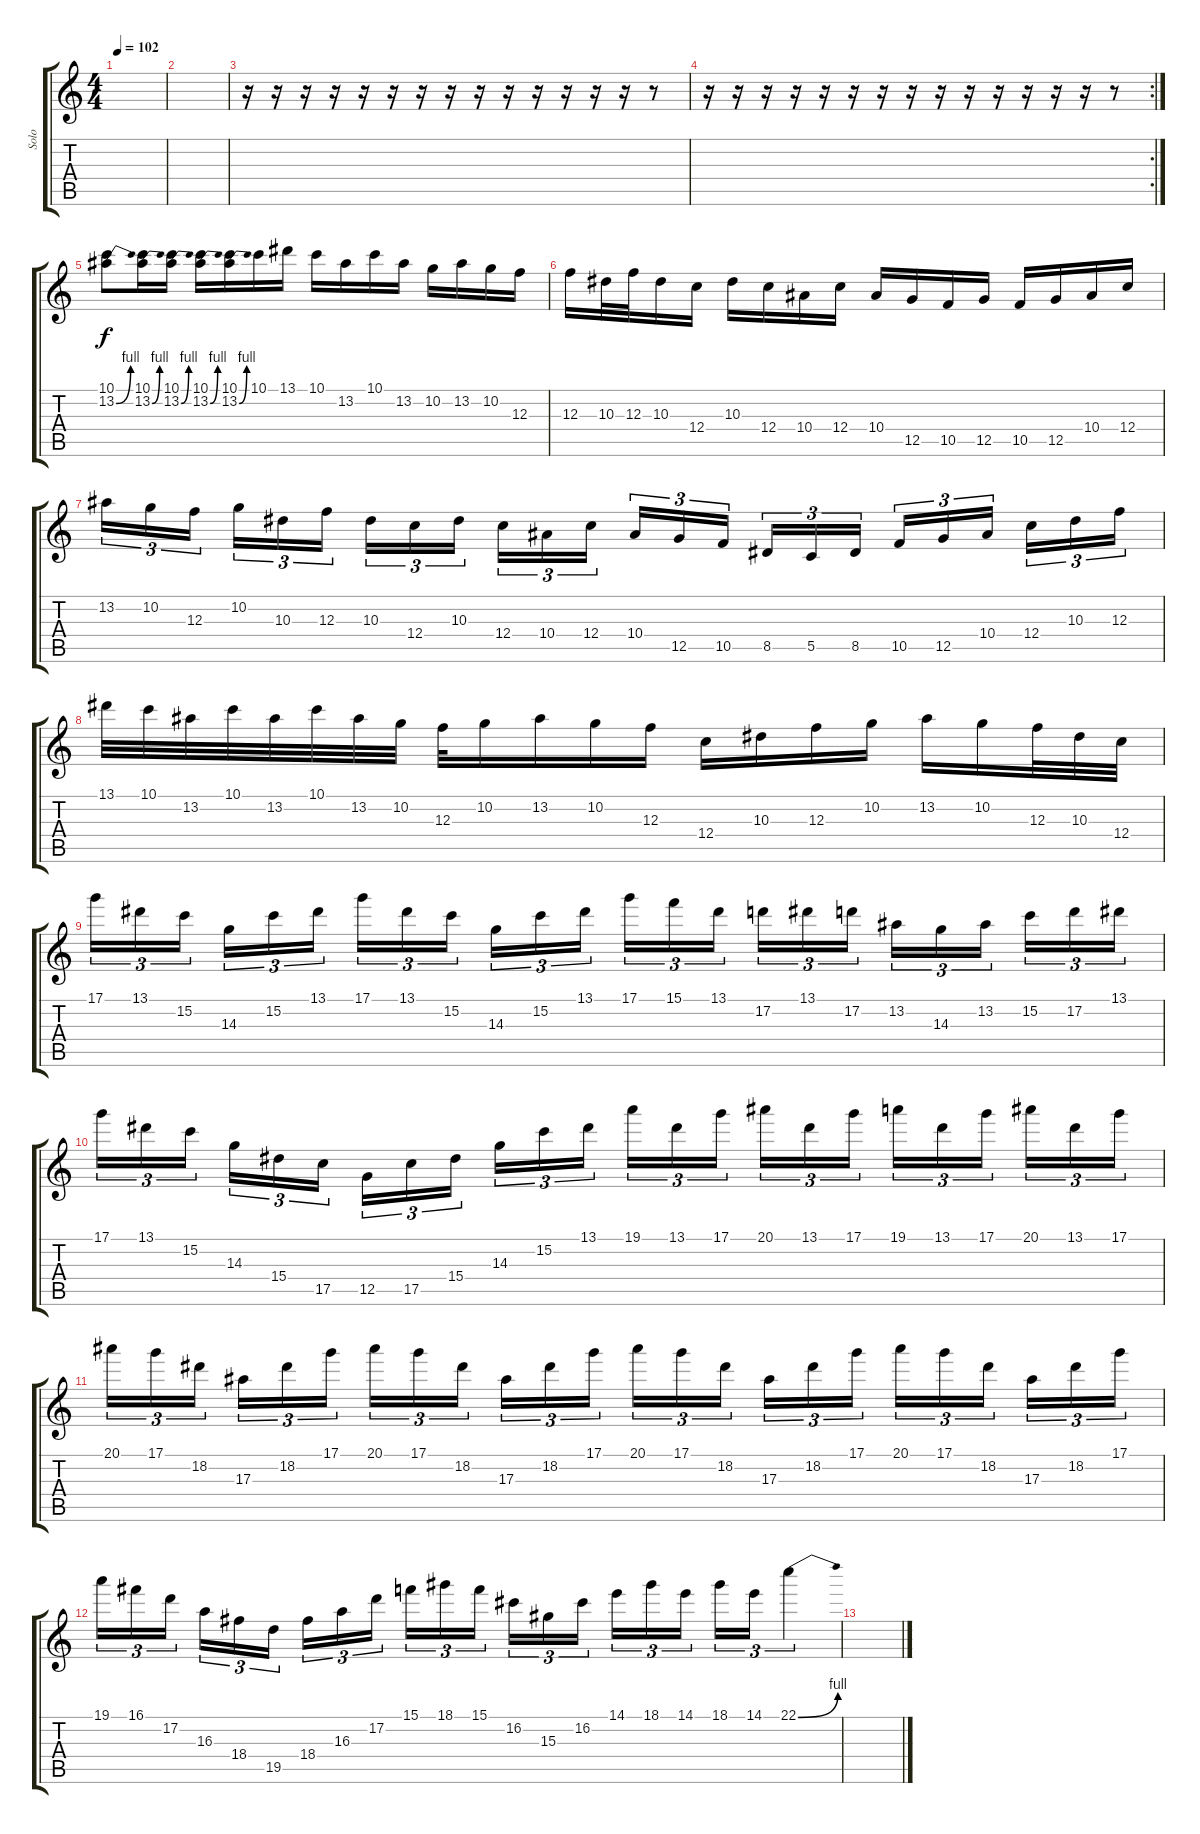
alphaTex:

\track ("Solo" "Solo") {instrument distortionguitar}
\staff {score tabs}
\tuning (D4 A3 F3 C3 G2 C2) {hide}
\ts (4 4)
\section ("" "")
\tempo 102
\clef g2
\ks c
|
\section ("" "")
|
r.16 r.16 r.16 r.16 r.16 r.16 r.16 r.16 r.16 r.16 r.16 r.16 r.16 r.16 r.8 |
\rc 2
r.16 r.16 r.16 r.16 r.16 r.16 r.16 r.16 r.16 r.16 r.16 r.16 r.16 r.16 r.8 |
\section ("" "")
(10.1 13.2{be (bend 0 0 60 4)}).8 (10.1 13.2{be (bend 0 0 60 4)}).16 (10.1 13.2{be (bend 0 0 60 4)}).16 (10.1 13.2{be (bend 0 0 60 4)}).16 (10.1 13.2{be (bend 0 0 60 4)}).16 10.1.16 13.1.16 10.1.16 13.2.16 10.1.16 13.2.16 10.2.16 13.2.16 10.2.16 12.3.16 |
12.3.16 10.3.32 12.3.32 10.3.16 12.4.16 10.3.16 12.4.16 10.4.16 12.4.16 10.4.16 12.5.16 10.5.16 12.5.16 10.5.16 12.5.16 10.4.16 12.4.16 |
13.2.16{tu (3 2)} 10.2.16{tu (3 2)} 12.3.16{tu (3 2)} 10.2.16{tu (3 2)} 10.3.16{tu (3 2)} 12.3.16{tu (3 2)} 10.3.16{tu (3 2)} 12.4.16{tu (3 2)} 10.3.16{tu (3 2)} 12.4.16{tu (3 2)} 10.4.16{tu (3 2)} 12.4.16{tu (3 2)} 10.4.16{tu (3 2)} 12.5.16{tu (3 2)} 10.5.16{tu (3 2)} 8.5.16{tu (3 2)} 5.5.16{tu (3 2)} 8.5.16{tu (3 2)} 10.5.16{tu (3 2)} 12.5.16{tu (3 2)} 10.4.16{tu (3 2)} 12.4.16{tu (3 2)} 10.3.16{tu (3 2)} 12.3.16{tu (3 2)} |
13.1.32 10.1.32 13.2.32 10.1.32 13.2.32 10.1.32 13.2.32 10.2.32 12.3.32 10.2.16 13.2.16 10.2.16 12.3.16 12.4.16 10.3.16 12.3.16 10.2.16 13.2.16 10.2.16 12.3.32 10.3.32 12.4.32 |
17.1.16{tu (3 2)} 13.1.16{tu (3 2)} 15.2.16{tu (3 2)} 14.3.16{tu (3 2)} 15.2.16{tu (3 2)} 13.1.16{tu (3 2)} 17.1.16{tu (3 2)} 13.1.16{tu (3 2)} 15.2.16{tu (3 2)} 14.3.16{tu (3 2)} 15.2.16{tu (3 2)} 13.1.16{tu (3 2)} 17.1.16{tu (3 2)} 15.1.16{tu (3 2)} 13.1.16{tu (3 2)} 17.2.16{tu (3 2)} 13.1.16{tu (3 2)} 17.2.16{tu (3 2)} 13.2.16{tu (3 2)} 14.3.16{tu (3 2)} 13.2.16{tu (3 2)} 15.2.16{tu (3 2)} 17.2.16{tu (3 2)} 13.1.16{tu (3 2)} |
17.1.16{tu (3 2)} 13.1.16{tu (3 2)} 15.2.16{tu (3 2)} 14.3.16{tu (3 2)} 15.4.16{tu (3 2)} 17.5.16{tu (3 2)} 12.5.16{tu (3 2)} 17.5.16{tu (3 2)} 15.4.16{tu (3 2)} 14.3.16{tu (3 2)} 15.2.16{tu (3 2)} 13.1.16{tu (3 2)} 19.1.16{tu (3 2)} 13.1.16{tu (3 2)} 17.1.16{tu (3 2)} 20.1.16{tu (3 2)} 13.1.16{tu (3 2)} 17.1.16{tu (3 2)} 19.1.16{tu (3 2)} 13.1.16{tu (3 2)} 17.1.16{tu (3 2)} 20.1.16{tu (3 2)} 13.1.16{tu (3 2)} 17.1.16{tu (3 2)} |
20.1.16{tu (3 2)} 17.1.16{tu (3 2)} 18.2.16{tu (3 2)} 17.3.16{tu (3 2)} 18.2.16{tu (3 2)} 17.1.16{tu (3 2)} 20.1.16{tu (3 2)} 17.1.16{tu (3 2)} 18.2.16{tu (3 2)} 17.3.16{tu (3 2)} 18.2.16{tu (3 2)} 17.1.16{tu (3 2)} 20.1.16{tu (3 2)} 17.1.16{tu (3 2)} 18.2.16{tu (3 2)} 17.3.16{tu (3 2)} 18.2.16{tu (3 2)} 17.1.16{tu (3 2)} 20.1.16{tu (3 2)} 17.1.16{tu (3 2)} 18.2.16{tu (3 2)} 17.3.16{tu (3 2)} 18.2.16{tu (3 2)} 17.1.16{tu (3 2)} |
19.1.16{tu (3 2)} 16.1.16{tu (3 2)} 17.2.16{tu (3 2)} 16.3.16{tu (3 2)} 18.4.16{tu (3 2)} 19.5.16{tu (3 2)} 18.4.16{tu (3 2)} 16.3.16{tu (3 2)} 17.2.16{tu (3 2)} 15.1.16{tu (3 2)} 18.1.16{tu (3 2)} 15.1.16{tu (3 2)} 16.2.16{tu (3 2)} 15.3.16{tu (3 2)} 16.2.16{tu (3 2)} 14.1.16{tu (3 2)} 18.1.16{tu (3 2)} 14.1.16{tu (3 2)} 18.1.16{tu (3 2)} 14.1.16{tu (3 2)} 22.1{be (bend 0 0 60 4)}.4{tu (3 2)} |
\section ("" "")
